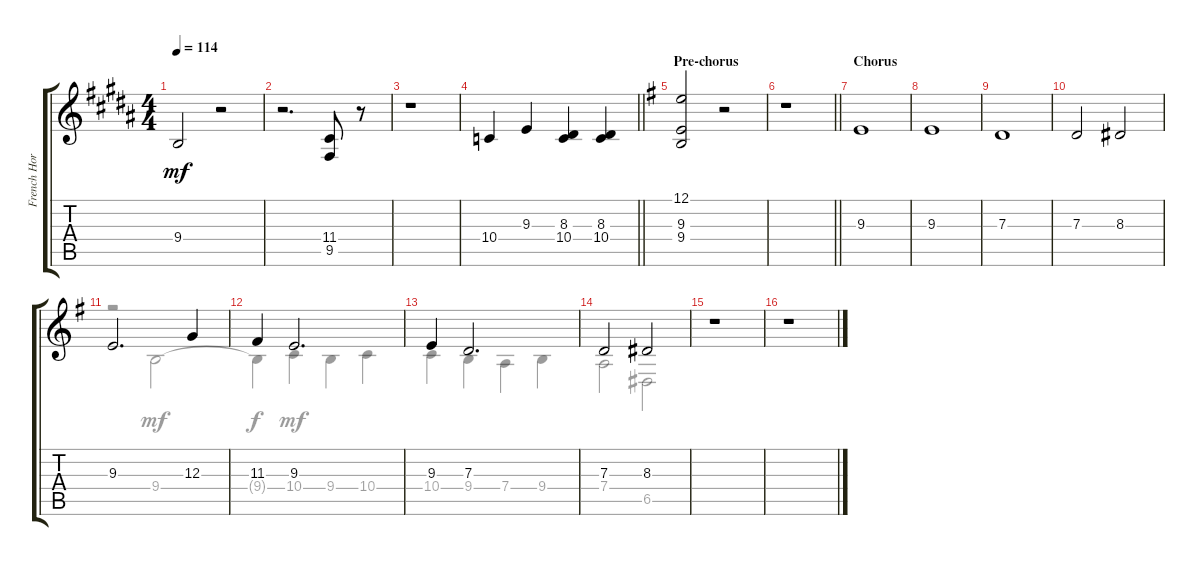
\track ("French Horn" "French Hor") {instrument frenchhorn}
\staff {score tabs}
\tuning (E4 B3 G3 D3 A2 E2) {hide}
\voice
\ts (4 4)
\tempo 114
\clef g2
\ks b
9.4.2{dy mf} r.2 |
r.2{d balance 13} (11.4 9.5).8 r.8 |
r.1 |
\barLineRight lightlight
10.4.4{balance 8} 9.3.4 (8.3 10.4).4 (8.3 10.4).4 |
\section ("" "Pre-chorus")
\ks eminor
(12.1 9.3 9.4).2 r.2 |
\barLineRight lightlight
r.1 |
\section ("" "Chorus")
9.3.1{balance 13} |
9.3.1 |
7.3.1 |
7.3.2 8.3.2 |
9.3.2{d} 12.3.4 |
11.3.4 9.3.2{d} |
9.3.4 7.3.2{d} |
7.3.2 8.3.2 |
r.1 |
r.1
\voice
\clef g2
\ottava regular
\simile none
\ks b
|
|
|
\barLineRight lightlight
|
\ks eminor
|
\barLineRight lightlight
|
|
|
|
|
r.2 9.4.2 |
9.4{t}.4{dy f} 10.4.4{dy mf} 9.4.4 10.4.4 |
10.4.4 9.4.4 7.4.4 9.4.4 |
7.4.2 6.5.2 |
|
